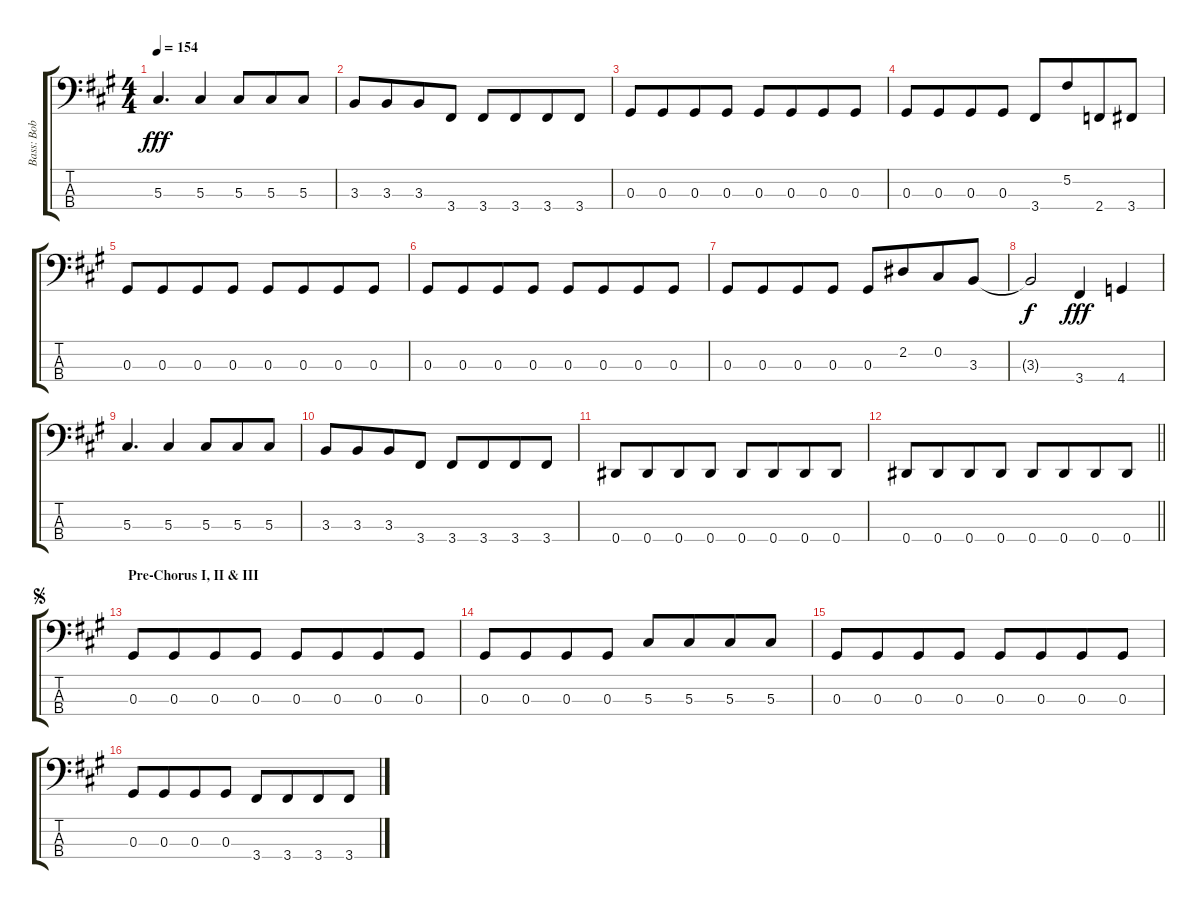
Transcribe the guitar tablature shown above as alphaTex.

\track ("Bass: Bob" "Bass: Bob") {instrument electricbassfinger}
\staff {score tabs}
\tuning (Gb2 Db2 Ab1 Eb1) {hide}
\ts (4 4)
\tempo 154
\clef f4
\ks a
5.3.4{d dy fff} 5.3.4 5.3.8{beam merge} 5.3.8 5.3.8 |
3.3.8 3.3.8{beam merge} 3.3.8 3.4.8 3.4.8 3.4.8{beam merge} 3.4.8 3.4.8 |
0.3.8 0.3.8{beam merge} 0.3.8 0.3.8 0.3.8 0.3.8{beam merge} 0.3.8 0.3.8 |
0.3.8 0.3.8{beam merge} 0.3.8 0.3.8 3.4.8 5.2.8{beam merge} 2.4.8 3.4.8 |
0.3.8 0.3.8{beam merge} 0.3.8 0.3.8 0.3.8 0.3.8{beam merge} 0.3.8 0.3.8 |
0.3.8 0.3.8{beam merge} 0.3.8 0.3.8 0.3.8 0.3.8{beam merge} 0.3.8 0.3.8 |
0.3.8 0.3.8{beam merge} 0.3.8 0.3.8 0.3.8 2.2.8{beam merge} 0.2.8 3.3.8 |
3.3{t}.2{dy f} 3.4.4{dy fff} 4.4.4 |
5.3.4{d} 5.3.4 5.3.8{beam merge} 5.3.8 5.3.8 |
3.3.8 3.3.8{beam merge} 3.3.8 3.4.8 3.4.8 3.4.8{beam merge} 3.4.8 3.4.8 |
0.4.8 0.4.8{beam merge} 0.4.8 0.4.8 0.4.8 0.4.8{beam merge} 0.4.8 0.4.8 |
\barLineRight lightlight
0.4.8 0.4.8{beam merge} 0.4.8 0.4.8 0.4.8 0.4.8{beam merge} 0.4.8 0.4.8 |
\section ("" "Pre-Chorus I, II & III")
\jump segno
0.3.8 0.3.8{beam merge} 0.3.8 0.3.8 0.3.8 0.3.8{beam merge} 0.3.8 0.3.8 |
0.3.8 0.3.8{beam merge} 0.3.8 0.3.8 5.3.8 5.3.8{beam merge} 5.3.8 5.3.8 |
0.3.8 0.3.8{beam merge} 0.3.8 0.3.8 0.3.8 0.3.8{beam merge} 0.3.8 0.3.8 |
0.3.8 0.3.8{beam merge} 0.3.8 0.3.8 3.4.8 3.4.8{beam merge} 3.4.8 3.4.8
